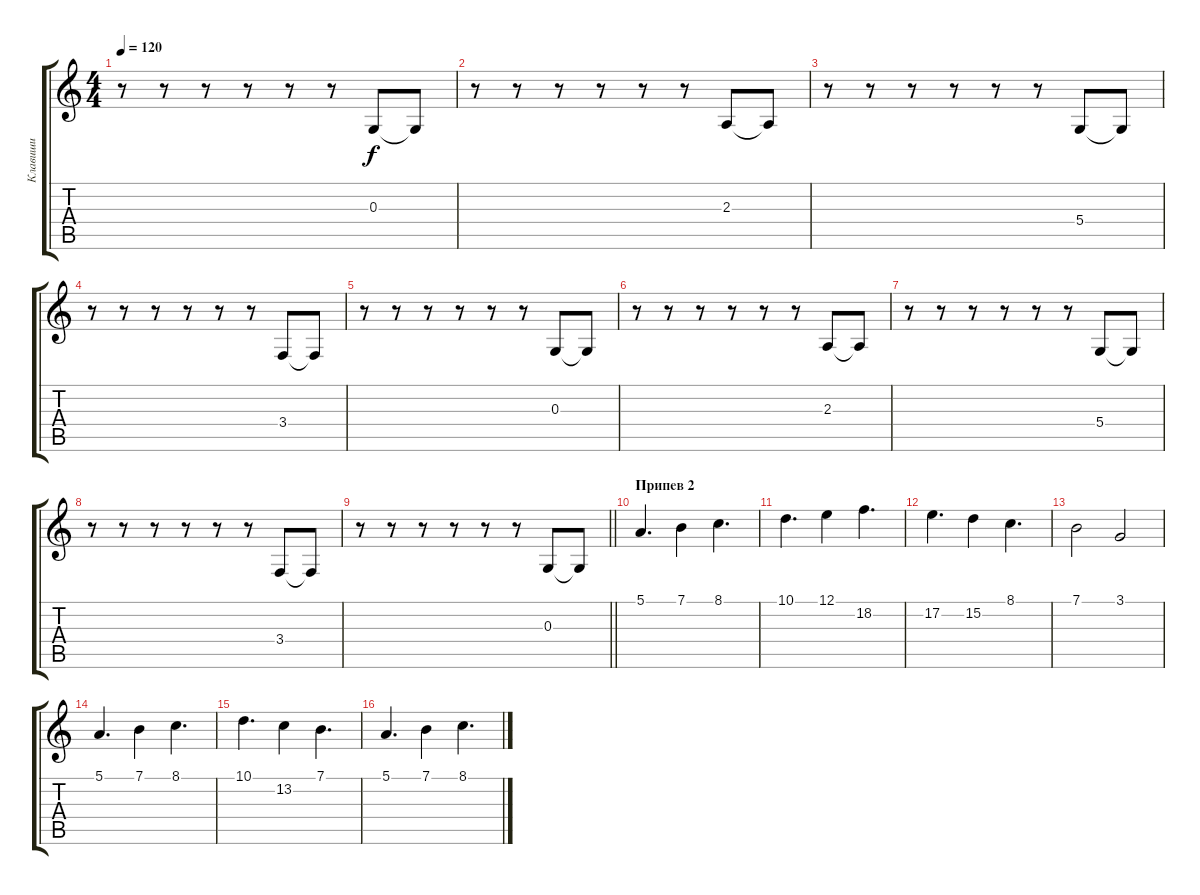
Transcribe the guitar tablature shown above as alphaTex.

\track ("Клавиши" "Клавиши") {instrument stringensemble1}
\staff {score tabs}
\tuning (E4 B3 G3 D3 A2 E2) {hide}
\ts (4 4)
\tempo 120
\clef g2
\ks c
r.8{dy f} r.8 r.8 r.8 r.8 r.8 0.3.8{instrument lead1square} 0.3{t}.8 |
r.8 r.8 r.8 r.8 r.8 r.8 2.3.8{instrument lead1square} 2.3{t}.8 |
r.8 r.8 r.8 r.8 r.8 r.8 5.4.8{instrument lead1square} 5.4{t}.8 |
r.8 r.8 r.8 r.8 r.8 r.8 3.4.8{instrument lead1square} 3.4{t}.8 |
r.8 r.8 r.8 r.8 r.8 r.8 0.3.8{instrument lead1square} 0.3{t}.8 |
r.8 r.8 r.8 r.8 r.8 r.8 2.3.8{instrument lead1square} 2.3{t}.8 |
r.8 r.8 r.8 r.8 r.8 r.8 5.4.8{instrument lead1square} 5.4{t}.8 |
r.8 r.8 r.8 r.8 r.8 r.8 3.4.8{instrument lead1square} 3.4{t}.8 |
\barLineRight lightlight
r.8 r.8 r.8 r.8 r.8 r.8 0.3.8{instrument lead1square} 0.3{t}.8 |
\section ("" "Припев 2")
5.1.4{d instrument stringensemble1} 7.1.4 8.1.4{d} |
10.1.4{d} 12.1.4 18.2.4{d} |
17.2.4{d} 15.2.4 8.1.4{d} |
7.1.2 3.1.2 |
5.1.4{d instrument stringensemble1} 7.1.4 8.1.4{d} |
10.1.4{d} 13.2.4 7.1.4{d} |
5.1.4{d} 7.1.4 8.1.4{d}
